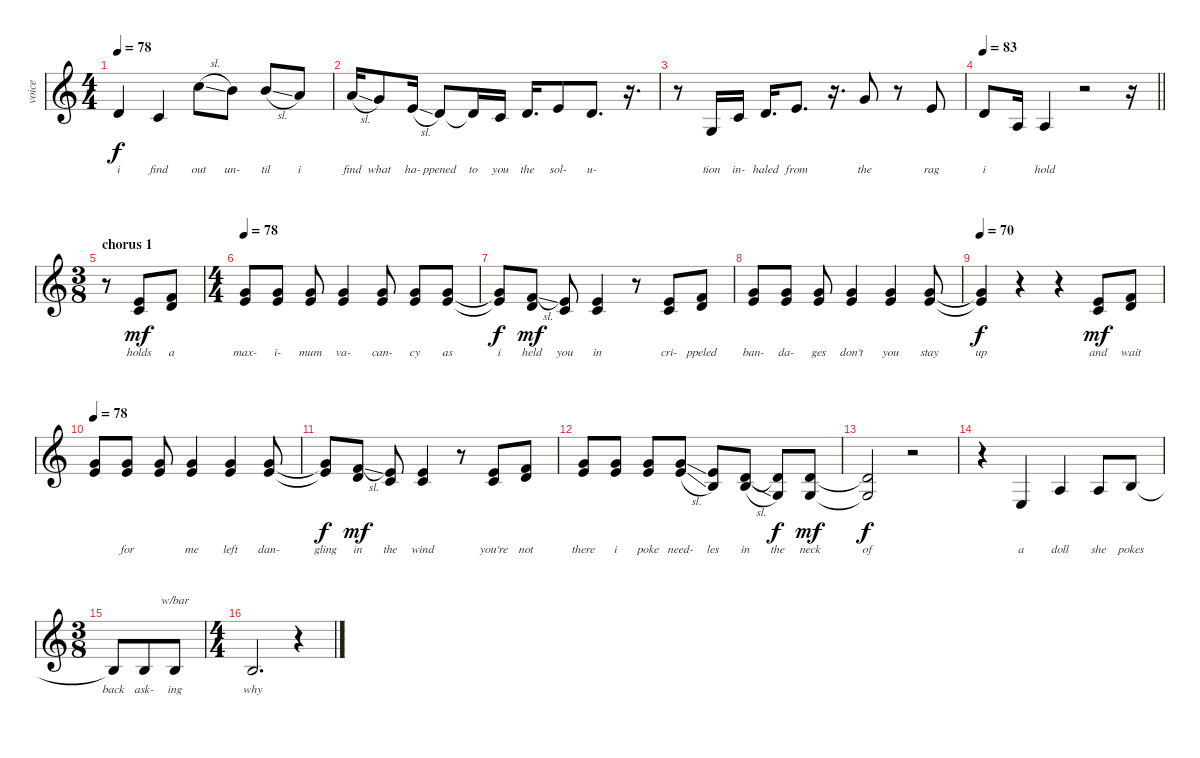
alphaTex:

\track ("voice" "voice") {instrument sopranosax}
\staff {score}
\tuning (E4 B3 G3 D3 A2 E2) {hide}
\ts (4 4)
\tempo 78
\clef g2
\ks c
3.2.4{lyrics (0 "i") lyrics (1 "") lyrics (2 "") lyrics (3 "") lyrics (4 "") dy f} 1.2.4{lyrics (0 "find") lyrics (1 "") lyrics (2 "") lyrics (3 "") lyrics (4 "")} 8.1{sl}.8{lyrics (0 "out") lyrics (1 "") lyrics (2 "") lyrics (3 "") lyrics (4 "")} 7.1.8{lyrics (0 "un-") lyrics (1 "") lyrics (2 "") lyrics (3 "") lyrics (4 "")} 7.1{sl}.8{lyrics (0 "til") lyrics (1 "") lyrics (2 "") lyrics (3 "") lyrics (4 "")} 5.1.8{lyrics (0 "i") lyrics (1 "") lyrics (2 "") lyrics (3 "") lyrics (4 "")} |
5.1{sl}.16{lyrics (0 "find") lyrics (1 "") lyrics (2 "") lyrics (3 "") lyrics (4 "")} 3.1.8{lyrics (0 "what") lyrics (1 "") lyrics (2 "") lyrics (3 "") lyrics (4 "")} 5.2{sl}.16{lyrics (0 "ha-") lyrics (1 "") lyrics (2 "") lyrics (3 "") lyrics (4 "")} 3.2.8{lyrics (0 "ppened") lyrics (1 "") lyrics (2 "") lyrics (3 "") lyrics (4 "")} 3.2{t}.16{lyrics (0 "to") lyrics (1 "") lyrics (2 "") lyrics (3 "") lyrics (4 "")} 1.2.16{lyrics (0 "you") lyrics (1 "") lyrics (2 "") lyrics (3 "") lyrics (4 "")} 3.2.16{d lyrics (0 "the") lyrics (1 "") lyrics (2 "") lyrics (3 "") lyrics (4 "")} 0.1.8{lyrics (0 "sol-") lyrics (1 "") lyrics (2 "") lyrics (3 "") lyrics (4 "")} 3.2.8{d lyrics (0 "u-") lyrics (1 "") lyrics (2 "") lyrics (3 "") lyrics (4 "")} r.16{d} |
r.8 0.3.16{lyrics (0 "tion") lyrics (1 "") lyrics (2 "") lyrics (3 "") lyrics (4 "")} 1.2.16{lyrics (0 "in-") lyrics (1 "") lyrics (2 "") lyrics (3 "") lyrics (4 "")} 3.2.16{d lyrics (0 "haled") lyrics (1 "") lyrics (2 "") lyrics (3 "") lyrics (4 "")} 0.1.8{d lyrics (0 "from") lyrics (1 "") lyrics (2 "") lyrics (3 "") lyrics (4 "")} r.16{d} 3.1.8{lyrics (0 "the") lyrics (1 "") lyrics (2 "") lyrics (3 "") lyrics (4 "")} r.8 0.1.8{lyrics (0 "rag") lyrics (1 "") lyrics (2 "") lyrics (3 "") lyrics (4 "")} |
\tempo 83
\barLineRight lightlight
3.2.8{lyrics (0 "i") lyrics (1 "") lyrics (2 "") lyrics (3 "") lyrics (4 "")} 2.3.16{lyrics (0 "") lyrics (1 "") lyrics (2 "") lyrics (3 "") lyrics (4 "")} 2.3.4{lyrics (0 "hold") lyrics (1 "") lyrics (2 "") lyrics (3 "") lyrics (4 "")} r.2 r.16 |
\ts (3 8)
\section ("" "chorus 1")
r.8 (0.1 1.2).8{lyrics (0 "holds") lyrics (1 "") lyrics (2 "") lyrics (3 "") lyrics (4 "") dy mf} (1.1 3.2).8{lyrics (0 "a") lyrics (1 "") lyrics (2 "") lyrics (3 "") lyrics (4 "")} |
\ts (4 4)
\tempo 78
(3.1 5.2).8{lyrics (0 "max-") lyrics (1 "") lyrics (2 "") lyrics (3 "") lyrics (4 "")} (3.1 5.2).8{lyrics (0 "i-") lyrics (1 "") lyrics (2 "") lyrics (3 "") lyrics (4 "")} (3.1 5.2).8{lyrics (0 "mum") lyrics (1 "") lyrics (2 "") lyrics (3 "") lyrics (4 "")} (3.1 5.2).4{lyrics (0 "va-") lyrics (1 "") lyrics (2 "") lyrics (3 "") lyrics (4 "")} (3.1 5.2).8{lyrics (0 "can-") lyrics (1 "") lyrics (2 "") lyrics (3 "") lyrics (4 "")} (3.1 5.2).8{lyrics (0 "cy") lyrics (1 "") lyrics (2 "") lyrics (3 "") lyrics (4 "")} (3.1 5.2).8{lyrics (0 "as") lyrics (1 "") lyrics (2 "") lyrics (3 "") lyrics (4 "")} |
(3.1{t} 5.2{t}).8{lyrics (0 "i") lyrics (1 "") lyrics (2 "") lyrics (3 "") lyrics (4 "") dy f} (1.1{sl} 3.2).8{lyrics (0 "held") lyrics (1 "") lyrics (2 "") lyrics (3 "") lyrics (4 "") dy mf} (0.1 1.2).8{lyrics (0 "you") lyrics (1 "") lyrics (2 "") lyrics (3 "") lyrics (4 "")} (0.1 1.2).4{lyrics (0 "in") lyrics (1 "") lyrics (2 "") lyrics (3 "") lyrics (4 "")} r.8 (0.1 1.2).8{lyrics (0 "cri-") lyrics (1 "") lyrics (2 "") lyrics (3 "") lyrics (4 "")} (1.1 3.2).8{lyrics (0 "ppeled") lyrics (1 "") lyrics (2 "") lyrics (3 "") lyrics (4 "")} |
(3.1 5.2).8{lyrics (0 "ban-") lyrics (1 "") lyrics (2 "") lyrics (3 "") lyrics (4 "")} (3.1 5.2).8{lyrics (0 "da-") lyrics (1 "") lyrics (2 "") lyrics (3 "") lyrics (4 "")} (3.1 5.2).8{lyrics (0 "ges") lyrics (1 "") lyrics (2 "") lyrics (3 "") lyrics (4 "")} (3.1 5.2).4{lyrics (0 "don't") lyrics (1 "") lyrics (2 "") lyrics (3 "") lyrics (4 "")} (3.1 5.2).4{lyrics (0 "you") lyrics (1 "") lyrics (2 "") lyrics (3 "") lyrics (4 "")} (3.1 5.2).8{lyrics (0 "stay") lyrics (1 "") lyrics (2 "") lyrics (3 "") lyrics (4 "")} |
\tempo 70
(3.1{t} 5.2{t}).4{lyrics (0 "up") lyrics (1 "") lyrics (2 "") lyrics (3 "") lyrics (4 "") dy f} r.4 r.4 (0.1 1.2).8{lyrics (0 "and") lyrics (1 "") lyrics (2 "") lyrics (3 "") lyrics (4 "") dy mf} (1.1 3.2).8{lyrics (0 "wait") lyrics (1 "") lyrics (2 "") lyrics (3 "") lyrics (4 "")} |
\tempo 78
(3.1 5.2).8{lyrics (0 "") lyrics (1 "") lyrics (2 "") lyrics (3 "") lyrics (4 "")} (3.1 5.2).8{lyrics (0 "for") lyrics (1 "") lyrics (2 "") lyrics (3 "") lyrics (4 "")} (3.1 5.2).8{lyrics (0 "") lyrics (1 "") lyrics (2 "") lyrics (3 "") lyrics (4 "")} (3.1 5.2).4{lyrics (0 "me") lyrics (1 "") lyrics (2 "") lyrics (3 "") lyrics (4 "")} (3.1 5.2).4{lyrics (0 "left") lyrics (1 "") lyrics (2 "") lyrics (3 "") lyrics (4 "")} (3.1 5.2).8{lyrics (0 "dan-") lyrics (1 "") lyrics (2 "") lyrics (3 "") lyrics (4 "")} |
(3.1{t} 5.2{t}).8{lyrics (0 "gling") lyrics (1 "") lyrics (2 "") lyrics (3 "") lyrics (4 "") dy f} (1.1{sl} 3.2).8{lyrics (0 "in") lyrics (1 "") lyrics (2 "") lyrics (3 "") lyrics (4 "") dy mf} (0.1 1.2).8{lyrics (0 "the") lyrics (1 "") lyrics (2 "") lyrics (3 "") lyrics (4 "")} (0.1 1.2).4{lyrics (0 "wind") lyrics (1 "") lyrics (2 "") lyrics (3 "") lyrics (4 "")} r.8 (0.1 1.2).8{lyrics (0 "you're") lyrics (1 "") lyrics (2 "") lyrics (3 "") lyrics (4 "")} (1.1 3.2).8{lyrics (0 "not") lyrics (1 "") lyrics (2 "") lyrics (3 "") lyrics (4 "")} |
(3.1 5.2).8{lyrics (0 "there") lyrics (1 "") lyrics (2 "") lyrics (3 "") lyrics (4 "")} (3.1 5.2).8{lyrics (0 "i") lyrics (1 "") lyrics (2 "") lyrics (3 "") lyrics (4 "")} (3.1 5.2).8{lyrics (0 "poke") lyrics (1 "") lyrics (2 "") lyrics (3 "") lyrics (4 "")} (3.1{sl} 5.2{sl}).8{lyrics (0 "need-") lyrics (1 "") lyrics (2 "") lyrics (3 "") lyrics (4 "")} (0.1 0.2).8{lyrics (0 "les") lyrics (1 "") lyrics (2 "") lyrics (3 "") lyrics (4 "")} (3.2 4.3{sl}).8{lyrics (0 "in") lyrics (1 "") lyrics (2 "") lyrics (3 "") lyrics (4 "")} (3.2{t} 0.3).8{lyrics (0 "the") lyrics (1 "") lyrics (2 "") lyrics (3 "") lyrics (4 "") dy f} (3.2 0.3).8{lyrics (0 "neck") lyrics (1 "") lyrics (2 "") lyrics (3 "") lyrics (4 "") dy mf} |
(3.2{t} 0.3{t}).2{lyrics (0 "of") lyrics (1 "") lyrics (2 "") lyrics (3 "") lyrics (4 "") dy f} r.2 |
r.4 2.4.4{lyrics (0 "a") lyrics (1 "") lyrics (2 "") lyrics (3 "") lyrics (4 "")} 2.3.4{lyrics (0 "doll") lyrics (1 "") lyrics (2 "") lyrics (3 "") lyrics (4 "")} 2.3.8{lyrics (0 "she") lyrics (1 "") lyrics (2 "") lyrics (3 "") lyrics (4 "")} 0.2.8{lyrics (0 "pokes") lyrics (1 "") lyrics (2 "") lyrics (3 "") lyrics (4 "")} |
\ts (3 8)
0.2{t}.8{lyrics (0 "back") lyrics (1 "") lyrics (2 "") lyrics (3 "") lyrics (4 "")} 0.2.8{lyrics (0 "ask-") lyrics (1 "") lyrics (2 "") lyrics (3 "") lyrics (4 "")} 4.3.8{tbe (custom default 0 0 15 0 30 -4 45 -4 60 -4) lyrics (0 "ing") lyrics (1 "") lyrics (2 "") lyrics (3 "") lyrics (4 "")} |
\ts (4 4)
4.3{t}.2{d lyrics (0 "why") lyrics (1 "") lyrics (2 "") lyrics (3 "") lyrics (4 "")} r.4
